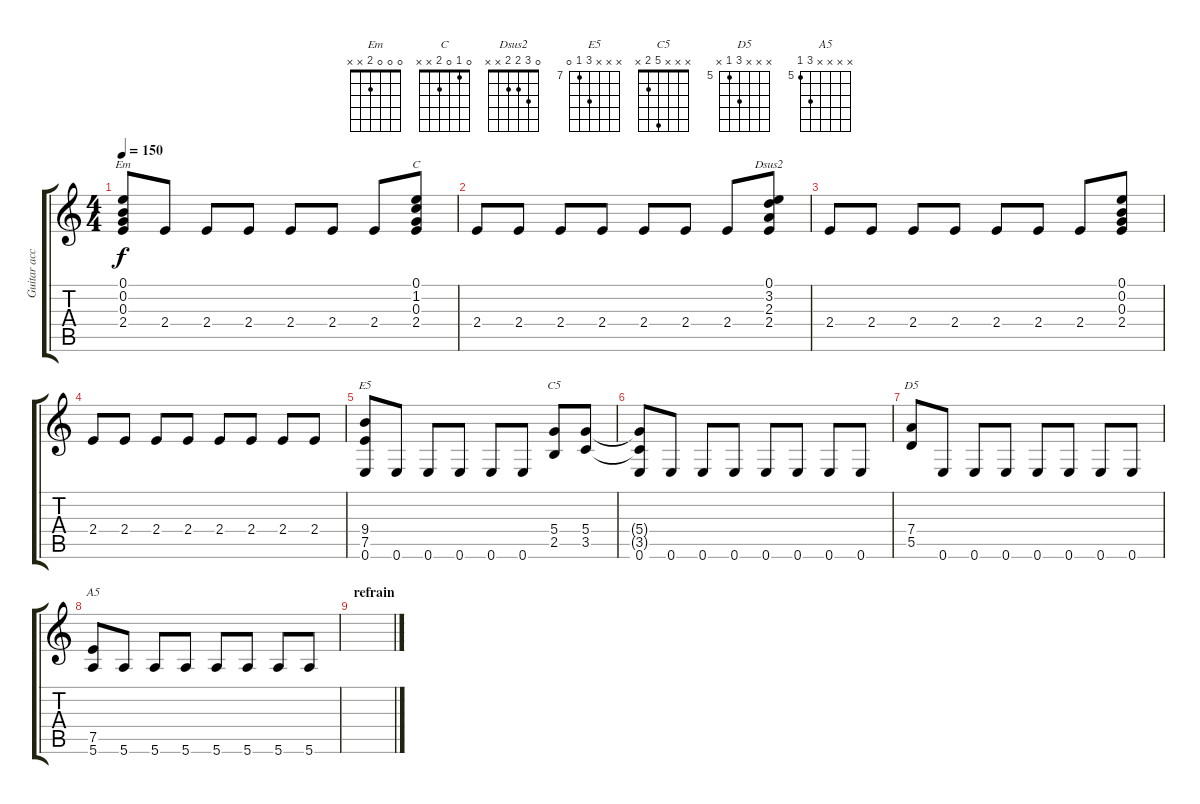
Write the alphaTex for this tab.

\track ("Guitar acc" "Guitar acc") {instrument overdrivenguitar}
\staff {score tabs}
\tuning (E4 B3 G3 D3 A2 E2) {hide}
\chord ("Em" 0 0 0 2 x x)
\chord ("C" 0 1 0 2 x x)
\chord ("Dsus2" 0 3 2 2 x x)
\chord ("E5" x x x 9 7 0) {firstfret 7}
\chord ("C5" x x x 5 2 x)
\chord ("D5" x x x 7 5 x) {firstfret 5}
\chord ("A5" x x x x 7 5) {firstfret 5}
\ts (4 4)
\tempo 150
\clef g2
\ks c
(0.1 0.2 0.3 2.4).8{ch "Em" dy f} 2.4.8 2.4.8 2.4.8 2.4.8 2.4.8 2.4.8 (0.1 1.2 0.3 2.4).8{ch "C"} |
2.4.8 2.4.8 2.4.8 2.4.8 2.4.8 2.4.8 2.4.8 (0.1 3.2 2.3 2.4).8{ch "Dsus2"} |
2.4.8 2.4.8 2.4.8 2.4.8 2.4.8 2.4.8 2.4.8 (0.1 0.2 0.3 2.4).8 |
2.4.8 2.4.8 2.4.8 2.4.8 2.4.8 2.4.8 2.4.8 2.4.8 |
(9.4 7.5 0.6).8{ch "E5"} 0.6.8 0.6.8 0.6.8 0.6.8 0.6.8 (5.4 2.5).8{ch "C5"} (5.4 3.5).8 |
(5.4{t} 3.5{t} 0.6).8 0.6.8 0.6.8 0.6.8 0.6.8 0.6.8 0.6.8 0.6.8 |
(7.4 5.5).8{ch "D5"} 0.6.8 0.6.8 0.6.8 0.6.8 0.6.8 0.6.8 0.6.8 |
(7.5 5.6).8{ch "A5"} 5.6.8 5.6.8 5.6.8 5.6.8 5.6.8 5.6.8 5.6.8 |
\section ("" "refrain")
